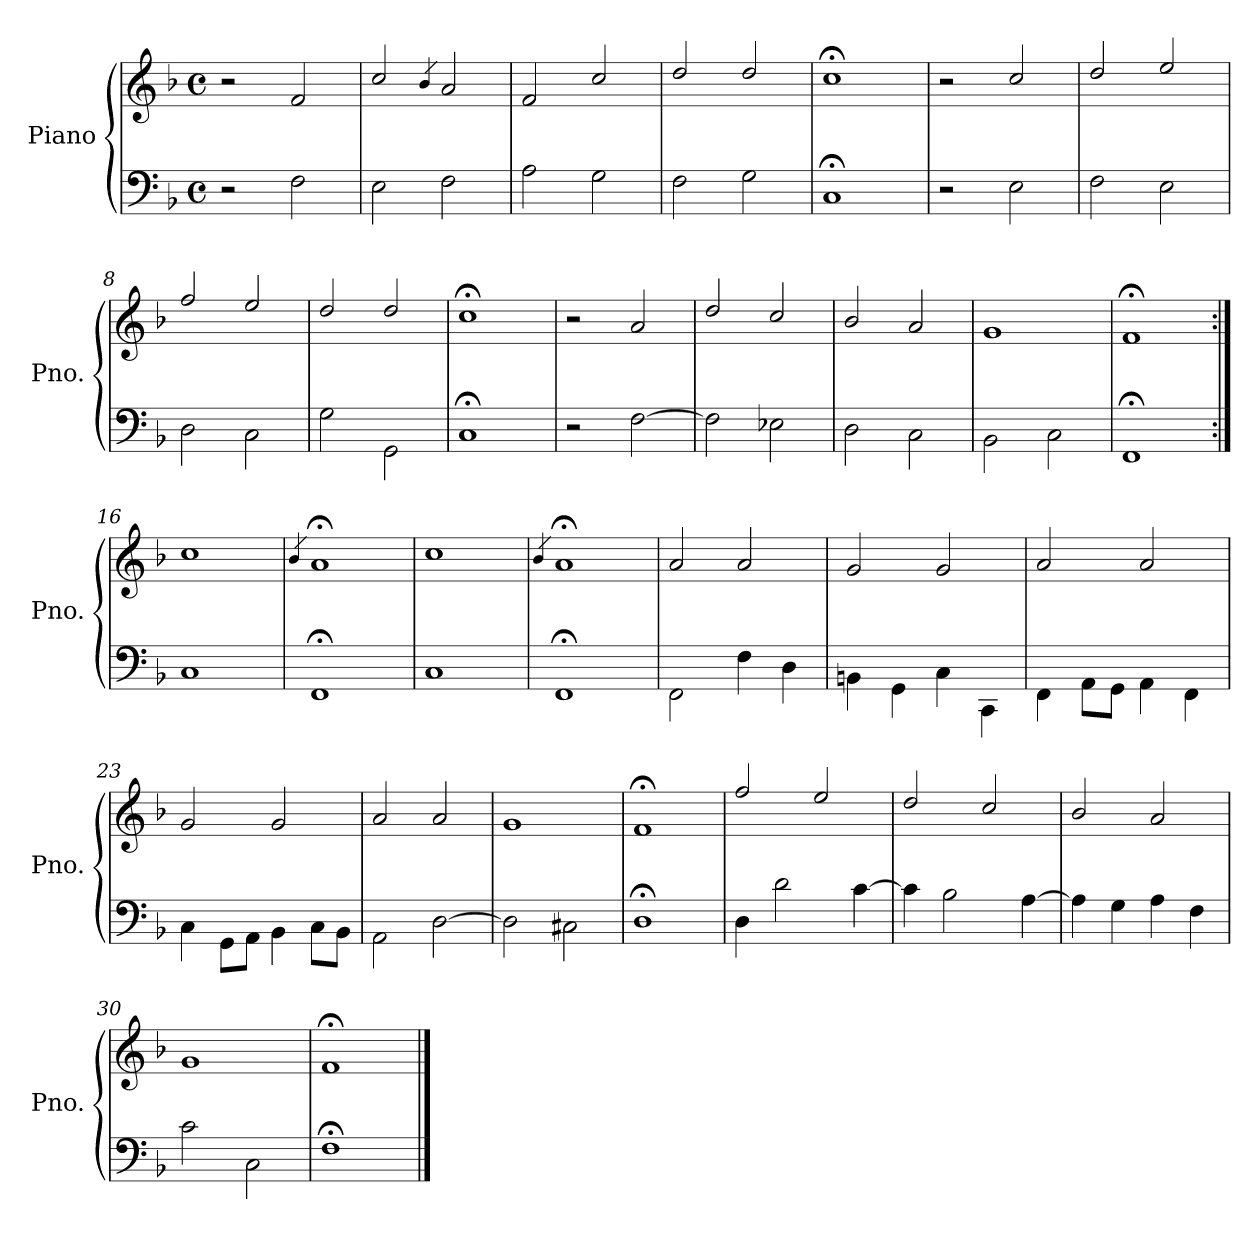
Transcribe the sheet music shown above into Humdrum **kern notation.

**kern	**kern
*part1	*part1
*staff2	*staff1
*I"Piano	*
*I'Pno.	*
*clefF4	*clefG2
*k[b-]	*k[b-]
*F:	*F:
*M4/4	*M4/4
*met(c)	*met(c)
=1	=1
2r	2r
2F\	2f/
=2	=2
2E\	2cc/
.	4qb-/
2F\	2a/
=3	=3
2A\	2f/
2G\	2cc/
=4	=4
2F\	2dd/
2G\	2dd/
=5	=5
1C;	1cc;<
=6	=6
2r	2r
2E\	2cc/
=7	=7
2F\	2dd/
2E\	2ee/
=8	=8
2D\	2ff/
2C\	2ee/
=9	=9
2G\	2dd/
2GG\	2dd/
=10	=10
1C;	1cc;<
!!LO:LB:g=z
=11	=11
2r	2r
[<2F\	2a/
=12	=12
2F\]	2dd/
2E-X\	2cc/
=13	=13
2D\	2b-/
2C\	2a/
=14	=14
2BB-\	1g
2C\	.
=15	=15
1FF;	1f;<
=16:|!	=16:|!
1C	1cc
=17	=17
.	4qb-/
1FF;	1a;<
=18	=18
1C	1cc
=19	=19
.	4qb-/
1FF;	1a;<
!!LO:LB:g=z
=20	=20
2FF\	2a/
4F\	2a/
4D\	.
=21	=21
4BBn\	2g/
4GG\	.
4C\	2g/
4CC\	.
=22	=22
4FF\	2a/
8AA\L	.
8GG\J	.
4AA\	2a/
4FF\	.
=23	=23
4C\	2g/
8GG\L	.
8AA\J	.
4BB-\	2g/
8C\L	.
8BB-\J	.
=24	=24
2AA\	2a/
[<2D\	2a/
=25	=25
2D\]	1g
2C#X\	.
=26	=26
1D;	1f;<
!!LO:LB:g=z
=27	=27
4D\	2ff/
2d\	.
.	2ee/
[<4c\	.
=28	=28
4c\]	2dd/
2B-\	.
.	2cc/
[<4A\	.
=29	=29
4A\]	2b-/
4G\	.
4A\	2a/
4F\	.
=30	=30
2c\	1g
2C\	.
=31	=31
1F;	1f;<
==	==
*-	*-
